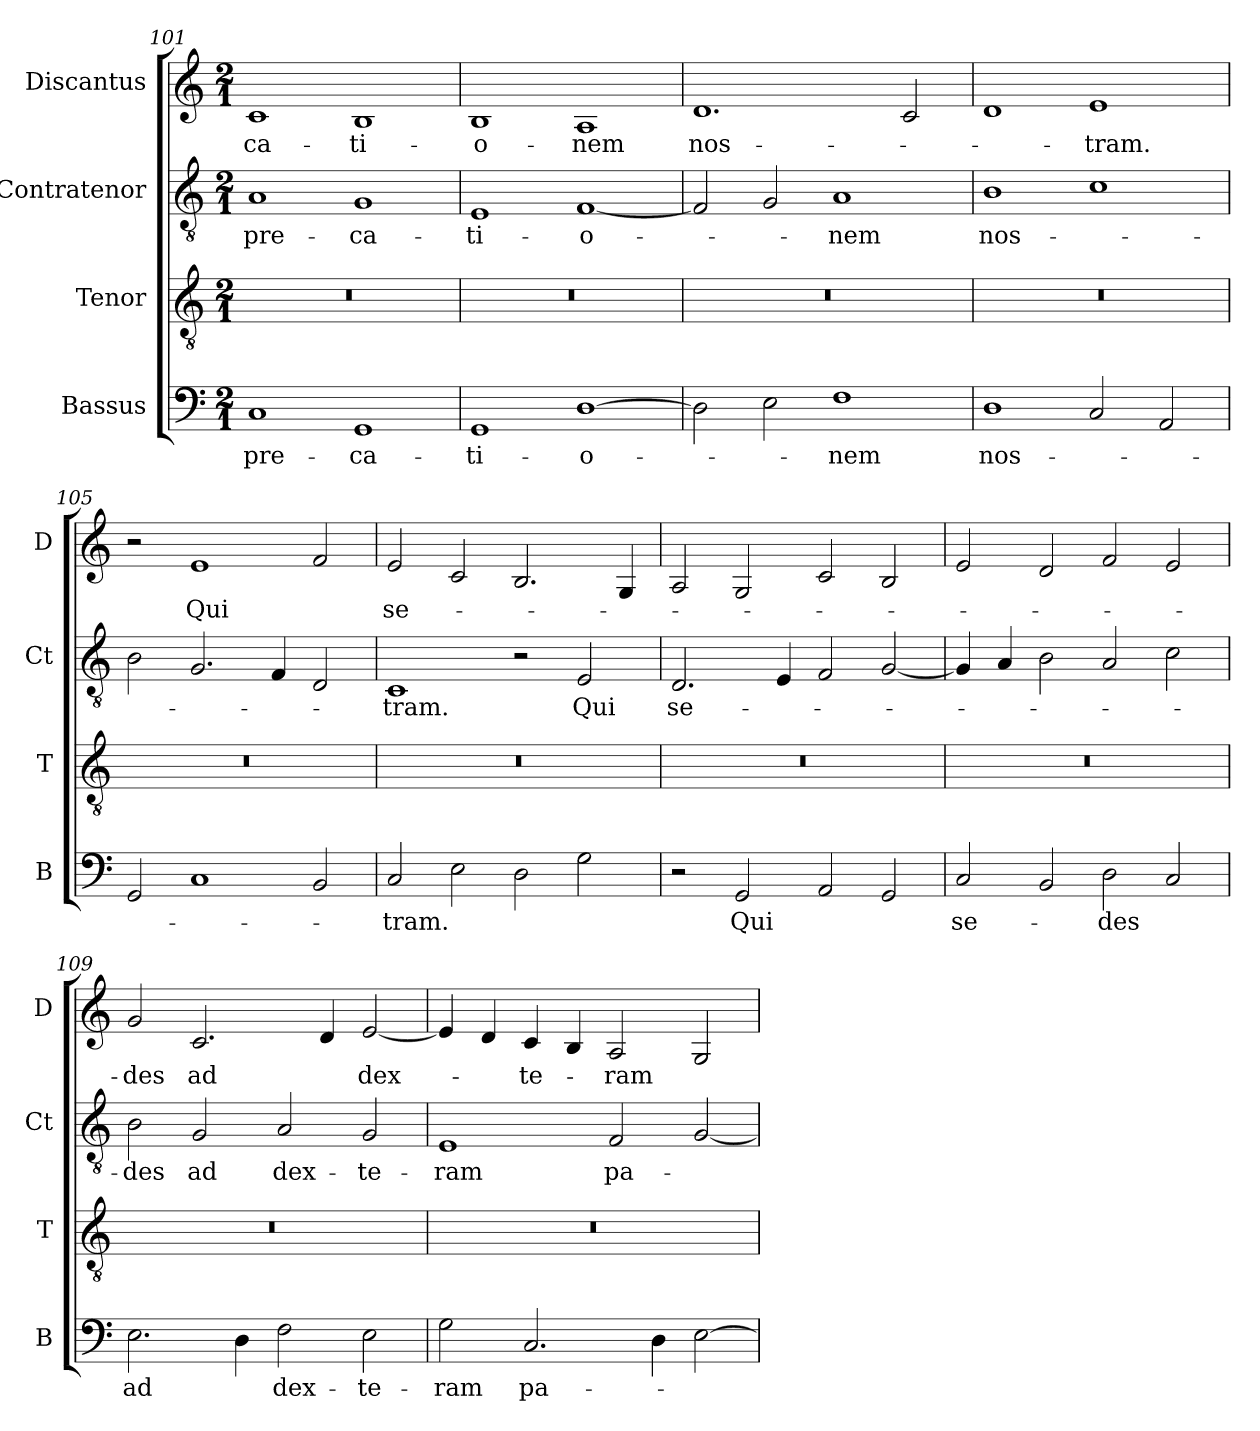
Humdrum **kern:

**kern	**text	**kern	**kern	**text	**kern	**text
*part4	*part4	*part3	*part2	*part2	*part1	*part1
*staff4	*staff4	*staff3	*staff2	*staff2	*staff1	*staff1
*I"Bassus	*	*I"Tenor	*I"Contratenor	*	*I"Discantus	*
*I'B	*	*I'T	*I'Ct	*	*I'D	*
*clefF4	*	*clefGv2	*clefGv2	*	*clefG2	*
*k[]	*	*k[]	*k[]	*	*k[]	*
*M2/1	*	*M2/1	*M2/1	*	*M2/1	*
=101	=101	=101	=101	=101	=101	=101
1C	-pre-	0r	1A	-pre-	1c	-ca-
1GG	-ca-	.	1G	-ca-	1B	-ti-
=102	=102	=102	=102	=102	=102	=102
1GG	-ti-	0r	1E	-ti-	1B	-o-
[1D	-o-	.	[1F	-o-	1A	-nem
=103	=103	=103	=103	=103	=103	=103
2D\]	.	0r	2F/]	.	1.d	nos-
2E\	.	.	2G/	.	.	.
1F	-nem	.	1A	-nem	.	.
.	.	.	.	.	2c/	.
=104	=104	=104	=104	=104	=104	=104
1D	nos-	0r	1B	nos-	1d	.
2C/	.	.	1c	.	1e	-tram.
2AA/	.	.	.	.	.	.
=105	=105	=105	=105	=105	=105	=105
2GG/	.	0r	2B\	.	2r	.
1C	.	.	2.G/	.	1e	Qui
.	.	.	4F/	.	.	.
2BB/	.	.	2D/	.	2f/	.
=106	=106	=106	=106	=106	=106	=106
2C/	-tram.	0r	1C	-tram.	2e/	se-
2E\	.	.	.	.	2c/	.
2D\	.	.	2r	.	2.B/	.
2G\	.	.	2E/	Qui	.	.
.	.	.	.	.	4G/	.
=107	=107	=107	=107	=107	=107	=107
2r	.	0r	2.D/	se-	2A/	.
2GG/	Qui	.	.	.	2G/	.
.	.	.	4E/	.	.	.
2AA/	.	.	2F/	.	2c/	.
2GG/	.	.	[2G/	.	2B/	.
=108	=108	=108	=108	=108	=108	=108
2C/	se-	0r	4G/]	.	2e/	.
.	.	.	4A/	.	.	.
2BB/	.	.	2B\	.	2d/	.
2D\	-des	.	2A/	.	2f/	.
2C/	.	.	2c\	.	2e/	.
=109	=109	=109	=109	=109	=109	=109
2.E\	ad	0r	2B\	-des	2g/	-des
.	.	.	2G/	ad	2.c/	ad
4D\	.	.	.	.	.	.
2F\	dex-	.	2A/	dex-	.	.
.	.	.	.	.	4d/	.
2E\	-te-	.	2G/	-te-	[2e/	dex-
=110	=110	=110	=110	=110	=110	=110
2G\	-ram	0r	1E	-ram	4e/]	.
.	.	.	.	.	4d/	.
2.C/	pa-	.	.	.	4c/	-te-
.	.	.	.	.	4B/	.
.	.	.	2F/	pa-	2A/	-ram
4D\	.	.	.	.	.	.
[2E\	.	.	[2G/	.	2G/	.
=	=	=	=	=	=	=
*-	*-	*-	*-	*-	*-	*-
